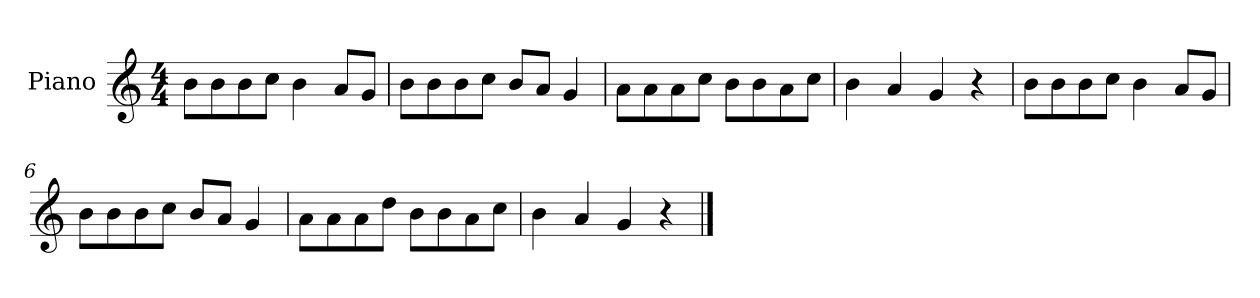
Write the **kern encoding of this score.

**kern
*part1
*staff1
*I"Piano
*I'P-no
*clefG2
*k[]
*M4/4
*MM90
=1
8b\L
8b\
8b\
8cc\J
4b\
8a/L
8g/J
=2
8b\L
8b\
8b\
8cc\J
8b/L
8a/J
4g/
=3
8a\L
8a\
8a\
8cc\J
8b\L
8b\
8a\
8cc\J
=4
4b\
4a/
4g/
4r
=5
8b\L
8b\
8b\
8cc\J
4b\
8a/L
8g/J
=6
8b\L
8b\
8b\
8cc\J
8b/L
8a/J
4g/
!!LO:LB:g=z
=7
8a\L
8a\
8a\
8dd\J
8b\L
8b\
8a\
8cc\J
=8
4b\
4a/
4g/
4r
==
*-
